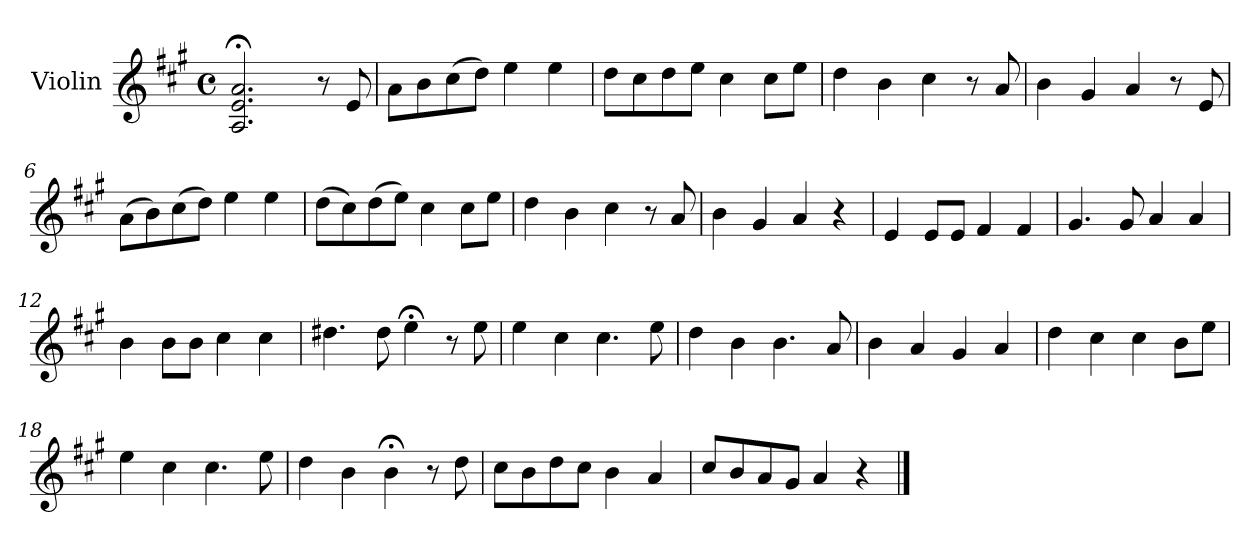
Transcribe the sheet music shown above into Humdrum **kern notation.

**kern
*part1
*staff1
*I"Violin
*I'Vln.
*clefG2
*k[f#c#g#]
*M4/4
*met(c)
=1
2.A;</ 2.e;</ 2.a;</
8r
8e/
=2
8a\L
8b\
(>8cc#\
8dd\J)
4ee\
4ee\
=3
8dd\L
8cc#\
8dd\
8ee\J
4cc#\
8cc#\L
8ee\J
=4
4dd\
4b\
4cc#\
8r
8a/
=5
4b\
4g#/
4a/
8r
8e/
!!LO:LB:g=z
=6
(>8a\L
8b\)
(>8cc#\
8dd\J)
4ee\
4ee\
=7
(>8dd\L
8cc#\)
(>8dd\
8ee\J)
4cc#\
8cc#\L
8ee\J
=8
4dd\
4b\
4cc#\
8r
8a/
=9
4b\
4g#/
4a/
4r
=10
4e/
8e/L
8e/J
4f#/
4f#/
=11
4.g#/
8g#/
4a/
4a/
!!LO:LB:g=z
=12
4b\
8b\L
8b\J
4cc#\
4cc#\
=13
4.dd#X\
8dd#\
4ee;<\
8r
8ee\
=14
4ee\
4cc#\
4.cc#\
8ee\
=15
4dd\
4b\
4.b\
8a/
=16
4b\
4a/
4g#/
4a/
=17
4dd\
4cc#\
4cc#\
8b\L
8ee\J
!!LO:LB:g=z
=18
4ee\
4cc#\
4.cc#\
8ee\
=19
4dd\
4b\
4b;<\
8r
8dd\
=20
8cc#\L
8b\
8dd\
8cc#\J
4b\
4a/
=21
8cc#/L
8b/
8a/
8g#/J
4a/
4r
==
*-
